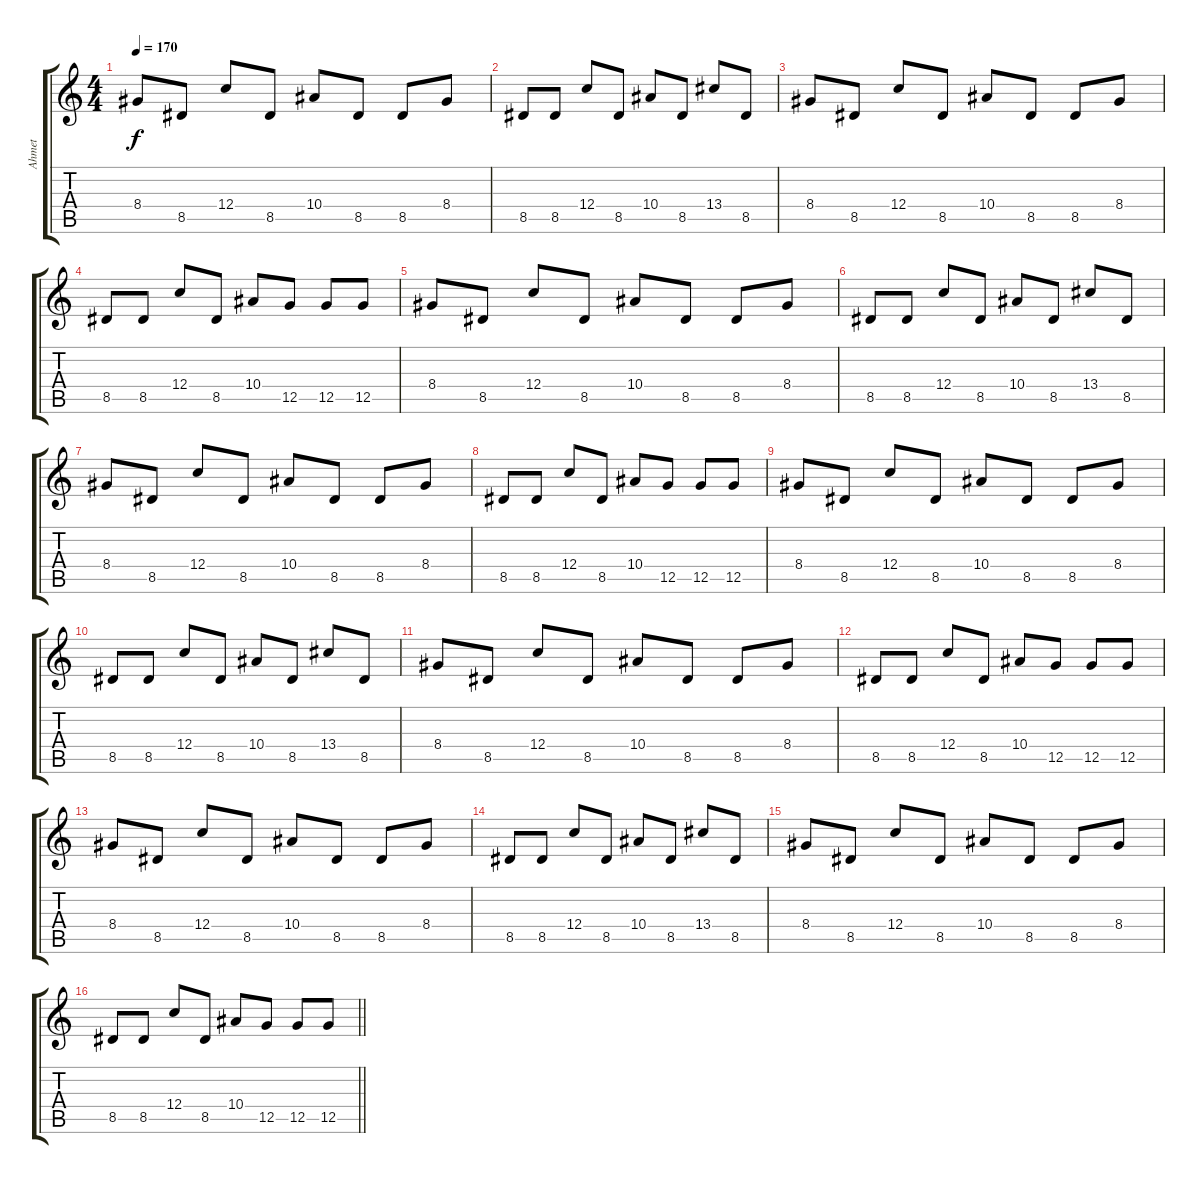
\track ("Ahmet" "Ahmet") {instrument distortionguitar}
\staff {score tabs}
\tuning (D4 A3 F3 C3 G2 D2) {hide}
\ts (4 4)
\section ("" "")
\tempo 170
\clef g2
\ks c
8.4.8{dy f} 8.5.8 12.4.8 8.5.8 10.4.8 8.5.8 8.5.8 8.4.8 |
8.5.8 8.5.8 12.4.8 8.5.8 10.4.8 8.5.8 13.4.8 8.5.8 |
8.4.8 8.5.8 12.4.8 8.5.8 10.4.8 8.5.8 8.5.8 8.4.8 |
8.5.8 8.5.8 12.4.8 8.5.8 10.4.8 12.5.8 12.5.8 12.5.8 |
8.4.8 8.5.8 12.4.8 8.5.8 10.4.8 8.5.8 8.5.8 8.4.8 |
8.5.8 8.5.8 12.4.8 8.5.8 10.4.8 8.5.8 13.4.8 8.5.8 |
8.4.8 8.5.8 12.4.8 8.5.8 10.4.8 8.5.8 8.5.8 8.4.8 |
8.5.8 8.5.8 12.4.8 8.5.8 10.4.8 12.5.8 12.5.8 12.5.8 |
8.4.8 8.5.8 12.4.8 8.5.8 10.4.8 8.5.8 8.5.8 8.4.8 |
8.5.8 8.5.8 12.4.8 8.5.8 10.4.8 8.5.8 13.4.8 8.5.8 |
8.4.8 8.5.8 12.4.8 8.5.8 10.4.8 8.5.8 8.5.8 8.4.8 |
8.5.8 8.5.8 12.4.8 8.5.8 10.4.8 12.5.8 12.5.8 12.5.8 |
8.4.8 8.5.8 12.4.8 8.5.8 10.4.8 8.5.8 8.5.8 8.4.8 |
8.5.8 8.5.8 12.4.8 8.5.8 10.4.8 8.5.8 13.4.8 8.5.8 |
8.4.8 8.5.8 12.4.8 8.5.8 10.4.8 8.5.8 8.5.8 8.4.8 |
\barLineRight lightlight
8.5.8 8.5.8 12.4.8 8.5.8 10.4.8 12.5.8 12.5.8 12.5.8
